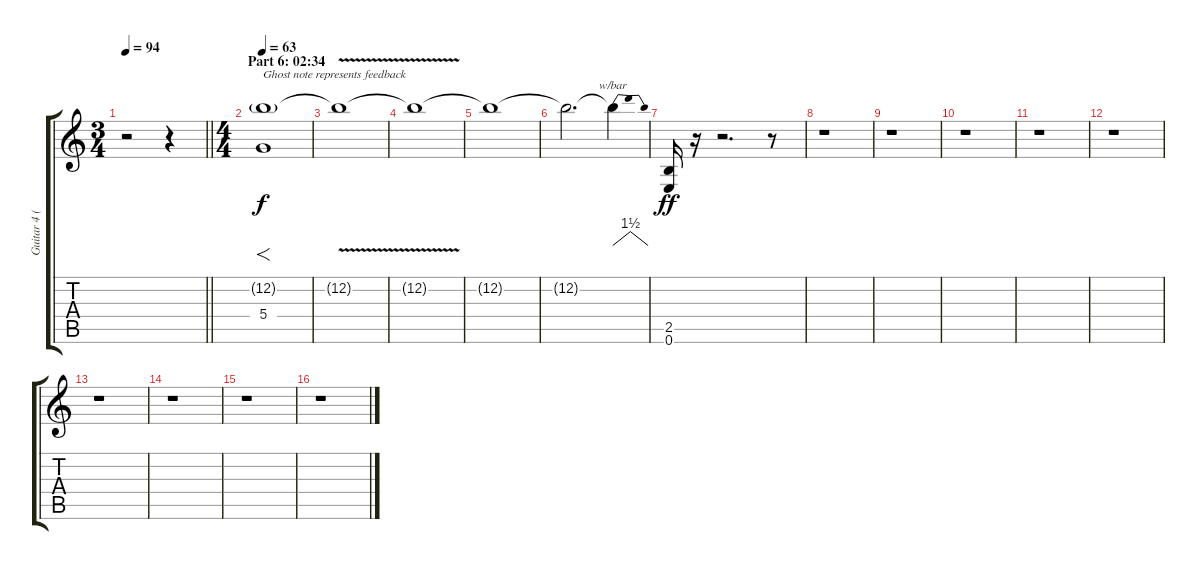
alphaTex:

\track ("Guitar 4 (Distortion)" "Guitar 4 (") {instrument distortionguitar}
\staff {score tabs}
\tuning (E4 B3 G3 D3 A2 E2) {hide}
\ts (3 4)
\tempo 94
\clef g2
\barLineRight lightlight
\ks c
r.2{dy f} r.4 |
\ts (4 4)
\section ("" "Part 6: 02:34")
\tempo 63
(12.2{g} 5.4).1{f txt "Ghost note represents feedback" volume 6 balance 12} |
12.2{v t}.1 |
12.2{t}.1 |
12.2{t}.1 |
12.2{t}.2{d} 12.2{t}.4{tbe (dip default 0 0 15 6 45 6 60 0)} |
(2.5 0.6).16{dy ff} r.16 r.2{d} r.8 |
r.1 |
r.1 |
r.1 |
r.1 |
r.1 |
r.1 |
r.1 |
r.1 |
r.1
